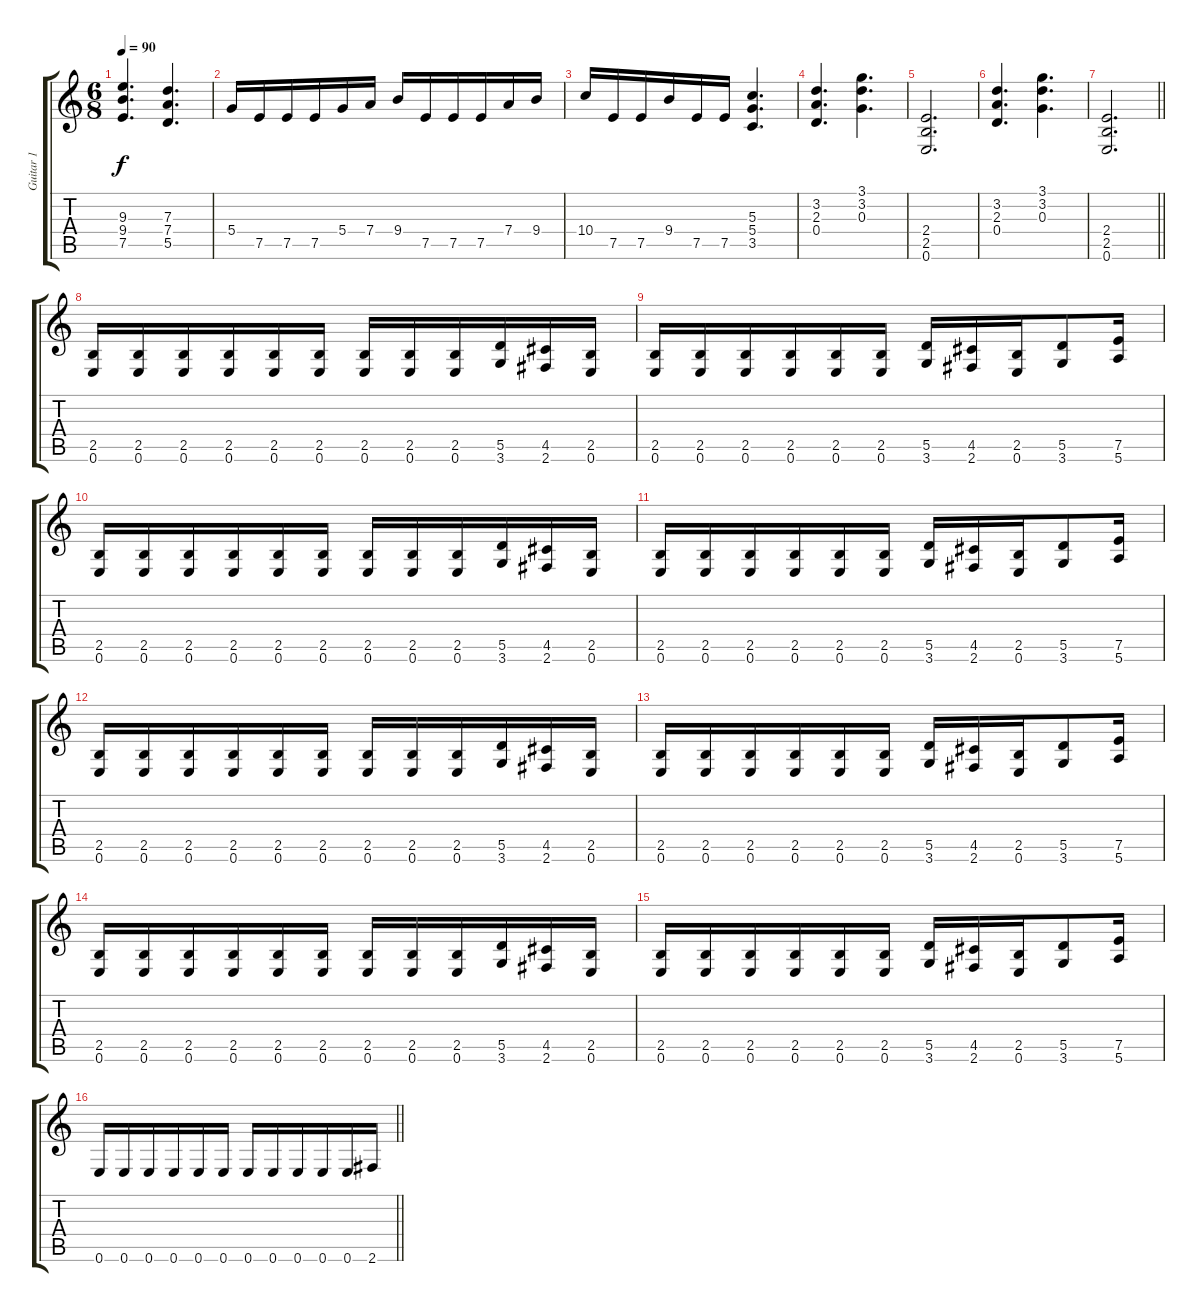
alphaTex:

\track ("Guitar 1" "Guitar 1") {instrument overdrivenguitar}
\staff {score tabs}
\tuning (E4 B3 G3 D3 A2 E2) {hide}
\ts (6 8)
\tempo 90
\clef g2
\ks c
(9.3 9.4 7.5).4{d dy f} (7.3 7.4 5.5).4{d} |
5.4.16 7.5.16 7.5.16 7.5.16 5.4.16 7.4.16 9.4.16 7.5.16 7.5.16 7.5.16 7.4.16 9.4.16 |
10.4.16 7.5.16 7.5.16 9.4.16 7.5.16 7.5.16 (5.3 5.4 3.5).4{d} |
(3.2 2.3 0.4).4{d} (3.1 3.2 0.3).4{d} |
(2.4 2.5 0.6).2{d} |
(3.2 2.3 0.4).4{d} (3.1 3.2 0.3).4{d} |
\barLineRight lightlight
(2.4 2.5 0.6).2{d} |
\section ("" "")
(2.5 0.6).16 (2.5 0.6).16 (2.5 0.6).16 (2.5 0.6).16 (2.5 0.6).16 (2.5 0.6).16 (2.5 0.6).16 (2.5 0.6).16 (2.5 0.6).16 (5.5 3.6).16 (4.5 2.6).16 (2.5 0.6).16 |
(2.5 0.6).16 (2.5 0.6).16 (2.5 0.6).16 (2.5 0.6).16 (2.5 0.6).16 (2.5 0.6).16 (5.5 3.6).16 (4.5 2.6).16 (2.5 0.6).16 (5.5 3.6).8 (7.5 5.6).16 |
(2.5 0.6).16 (2.5 0.6).16 (2.5 0.6).16 (2.5 0.6).16 (2.5 0.6).16 (2.5 0.6).16 (2.5 0.6).16 (2.5 0.6).16 (2.5 0.6).16 (5.5 3.6).16 (4.5 2.6).16 (2.5 0.6).16 |
(2.5 0.6).16 (2.5 0.6).16 (2.5 0.6).16 (2.5 0.6).16 (2.5 0.6).16 (2.5 0.6).16 (5.5 3.6).16 (4.5 2.6).16 (2.5 0.6).16 (5.5 3.6).8 (7.5 5.6).16 |
(2.5 0.6).16 (2.5 0.6).16 (2.5 0.6).16 (2.5 0.6).16 (2.5 0.6).16 (2.5 0.6).16 (2.5 0.6).16 (2.5 0.6).16 (2.5 0.6).16 (5.5 3.6).16 (4.5 2.6).16 (2.5 0.6).16 |
(2.5 0.6).16 (2.5 0.6).16 (2.5 0.6).16 (2.5 0.6).16 (2.5 0.6).16 (2.5 0.6).16 (5.5 3.6).16 (4.5 2.6).16 (2.5 0.6).16 (5.5 3.6).8 (7.5 5.6).16 |
(2.5 0.6).16 (2.5 0.6).16 (2.5 0.6).16 (2.5 0.6).16 (2.5 0.6).16 (2.5 0.6).16 (2.5 0.6).16 (2.5 0.6).16 (2.5 0.6).16 (5.5 3.6).16 (4.5 2.6).16 (2.5 0.6).16 |
(2.5 0.6).16 (2.5 0.6).16 (2.5 0.6).16 (2.5 0.6).16 (2.5 0.6).16 (2.5 0.6).16 (5.5 3.6).16 (4.5 2.6).16 (2.5 0.6).16 (5.5 3.6).8 (7.5 5.6).16 |
\barLineRight lightlight
0.6.16 0.6.16 0.6.16 0.6.16 0.6.16 0.6.16 0.6.16 0.6.16 0.6.16 0.6.16 0.6.16 2.6.16
